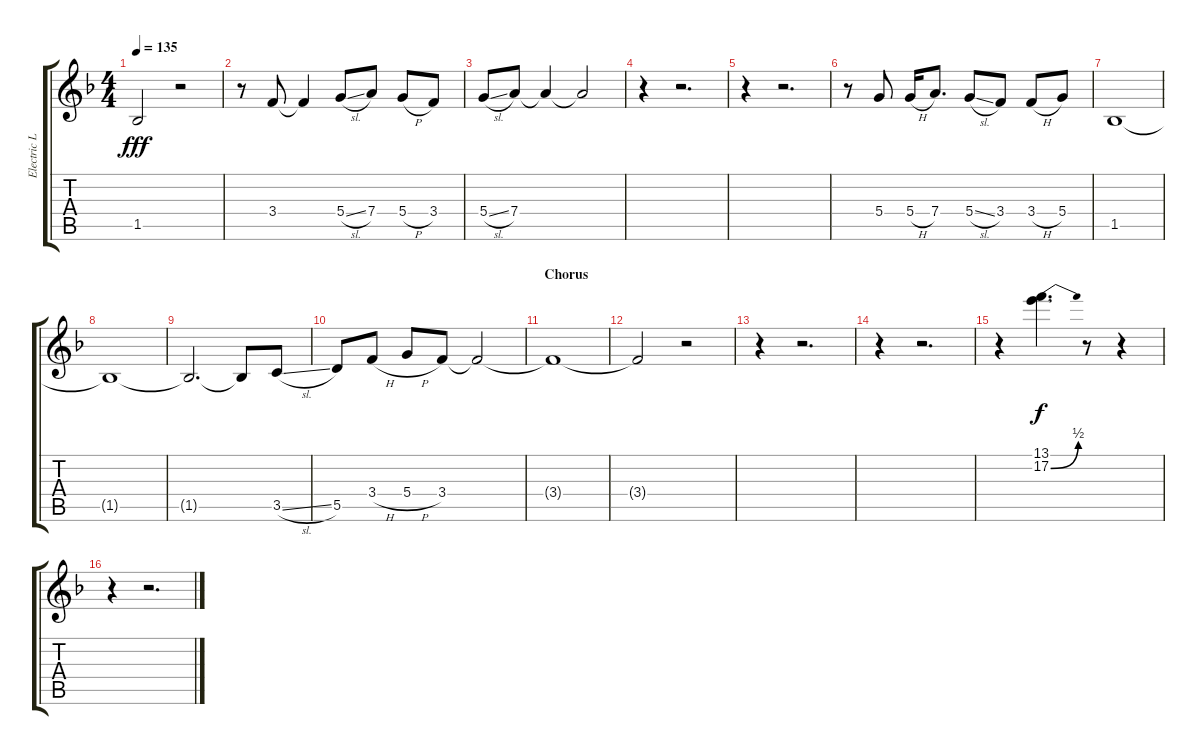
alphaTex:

\track ("Electric Lead" "Electric L") {instrument overdrivenguitar}
\staff {score tabs}
\tuning (E4 B3 G3 D3 A2 E2) {hide}
\ts (4 4)
\tempo 135
\clef g2
\ks f
1.5{t}.2{dy fff} r.2 |
r.8 3.4.8 3.4{t}.4 5.4{sl}.8 7.4.8 5.4{h}.8 3.4.8 |
5.4{sl}.8 7.4.8 7.4{t}.4 7.4{t}.2 |
r.4 r.2{d} |
r.4 r.2{d} |
r.8 5.4.8 5.4{h}.16 7.4.8{d} 5.4{sl}.8 3.4.8 3.4{h}.8 5.4.8 |
1.5.1 |
1.5{t}.1 |
1.5{t}.2{d} 1.5{t}.8 3.5{sl}.8 |
5.5.8 3.4{h}.8 5.4{h}.8 3.4.8 3.4{t}.2 |
\section ("" "Chorus")
3.4{t}.1 |
3.4{t}.2 r.2 |
r.4 r.2{d} |
r.4 r.2{d} |
r.4 (13.1 17.2{be (bend 0 0 60 2)}).4{d dy f} r.8 r.4 |
r.4 r.2{d}
